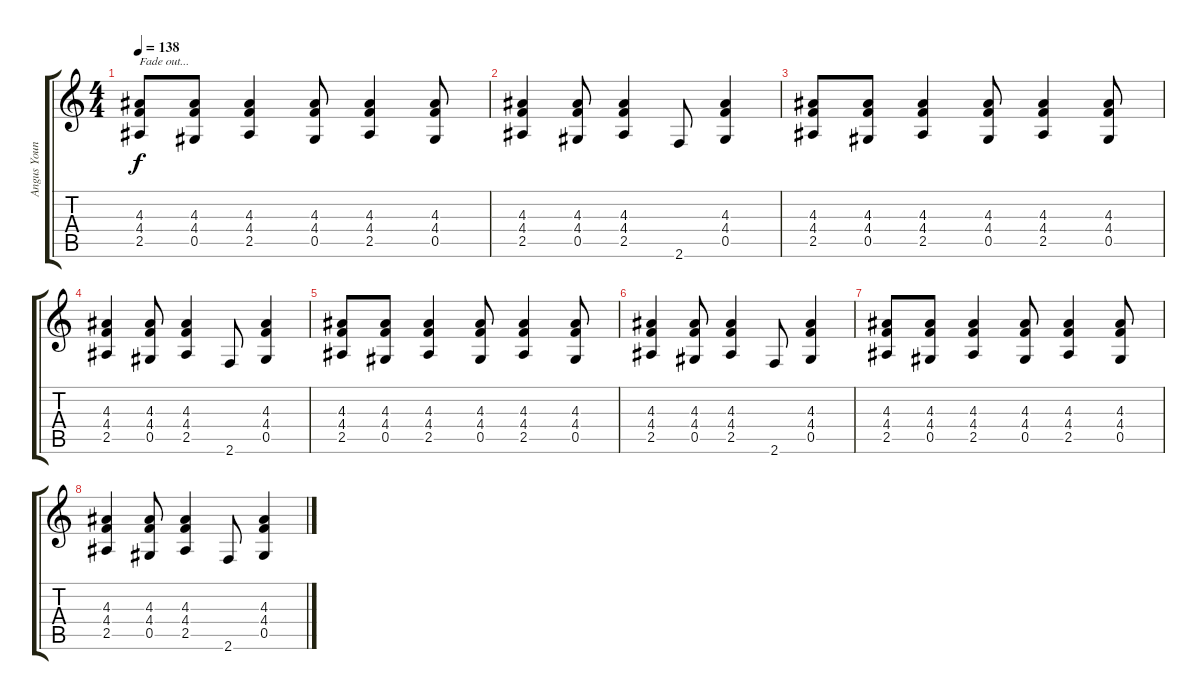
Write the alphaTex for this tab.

\track ("Angus Young" "Angus Youn") {instrument distortionguitar}
\staff {score tabs}
\tuning (Eb4 Bb3 Gb3 Db3 Ab2 Eb2) {hide}
\ts (4 4)
\tempo 138
\clef g2
\ks c
(4.3 4.4 2.5).8{txt "Fade out..." dy f volume 7} (4.3 4.4 0.5).8 (4.3 4.4 2.5).4 (4.3 4.4 0.5).8 (4.3 4.4 2.5).4 (4.3 4.4 0.5).8 |
(4.3 4.4 2.5).4 (4.3 4.4 0.5).8 (4.3 4.4 2.5).4 2.6.8 (4.3 4.4 0.5).4 |
(4.3 4.4 2.5).8 (4.3 4.4 0.5).8 (4.3 4.4 2.5).4 (4.3 4.4 0.5).8 (4.3 4.4 2.5).4 (4.3 4.4 0.5).8 |
(4.3 4.4 2.5).4 (4.3 4.4 0.5).8 (4.3 4.4 2.5).4 2.6.8 (4.3 4.4 0.5).4 |
(4.3 4.4 2.5).8{volume 0} (4.3 4.4 0.5).8 (4.3 4.4 2.5).4 (4.3 4.4 0.5).8 (4.3 4.4 2.5).4 (4.3 4.4 0.5).8 |
(4.3 4.4 2.5).4 (4.3 4.4 0.5).8 (4.3 4.4 2.5).4 2.6.8 (4.3 4.4 0.5).4 |
(4.3 4.4 2.5).8 (4.3 4.4 0.5).8 (4.3 4.4 2.5).4 (4.3 4.4 0.5).8 (4.3 4.4 2.5).4 (4.3 4.4 0.5).8 |
(4.3 4.4 2.5).4 (4.3 4.4 0.5).8 (4.3 4.4 2.5).4 2.6.8 (4.3 4.4 0.5).4
